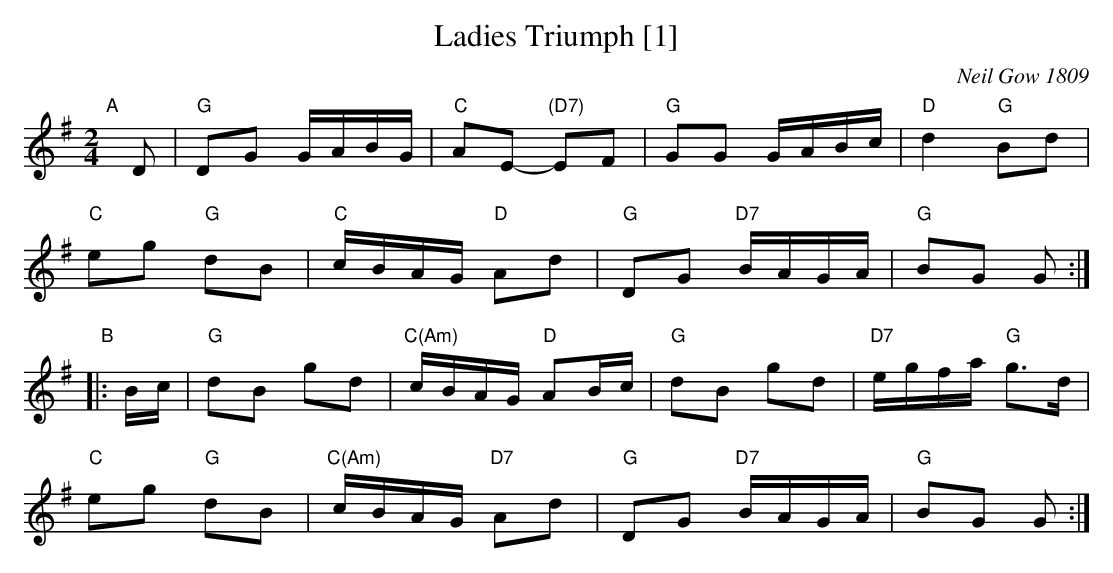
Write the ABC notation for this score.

X:1
T: Ladies Triumph [1]
O: Neil Gow 1809
M: 2/4
L: 1/16
K: G
"A"[|] D2 \
| "G"D2G2 GABG | "C"A2E2- "(D7)"E2F2 | "G"G2G2 GABc | "D"d4 "G"B2d2 |
"C"e2g2 "G"d2B2 | "C"cBAG "D"A2d2 | "G"D2G2 "D7"BAGA | "G"B2G2 G2 :|
"B"|: Bc \
| "G"d2B2 g2d2 | "C(Am)"cBAG "D"A2Bc | "G"d2B2 g2d2 | "D7"egfa "G"g3d |
"C"e2g2 "G"d2B2 | "C(Am)"cBAG "D7"A2d2 | "G"D2G2 "D7"BAGA | "G"B2G2 G2 :|
